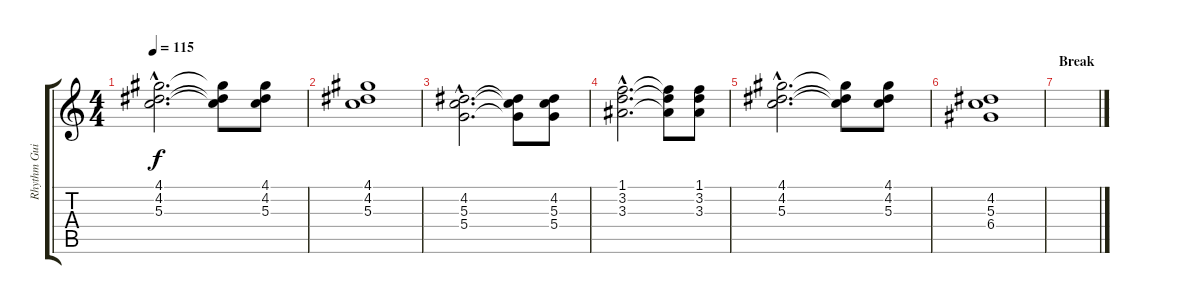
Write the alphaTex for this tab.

\track ("Rhythm Guitar" "Rhythm Gui") {instrument distortionguitar}
\staff {score tabs}
\tuning (E4 B3 G3 D3 A2 E2) {hide}
\ts (4 4)
\tempo 115
\clef g2
\ks c
(4.1{hac} 4.2{hac} 5.3{hac}).2{d dy f} (4.1{t} 4.2{t} 5.3{t}).8 (4.1 4.2 5.3).8 |
(4.1 4.2 5.3).1 |
(4.2{hac} 5.3{hac} 5.4{hac}).2{d} (4.2{t} 5.3{t} 5.4{t}).8 (4.2 5.3 5.4).8 |
(1.1{hac} 3.2{hac} 3.3{hac}).2{d} (1.1{t} 3.2{t} 3.3{t}).8 (1.1 3.2 3.3).8 |
(4.1{hac} 4.2{hac} 5.3{hac}).2{d} (4.1{t} 4.2{t} 5.3{t}).8 (4.1 4.2 5.3).8 |
(4.2 5.3 6.4).1 |
\section ("" "Break")
